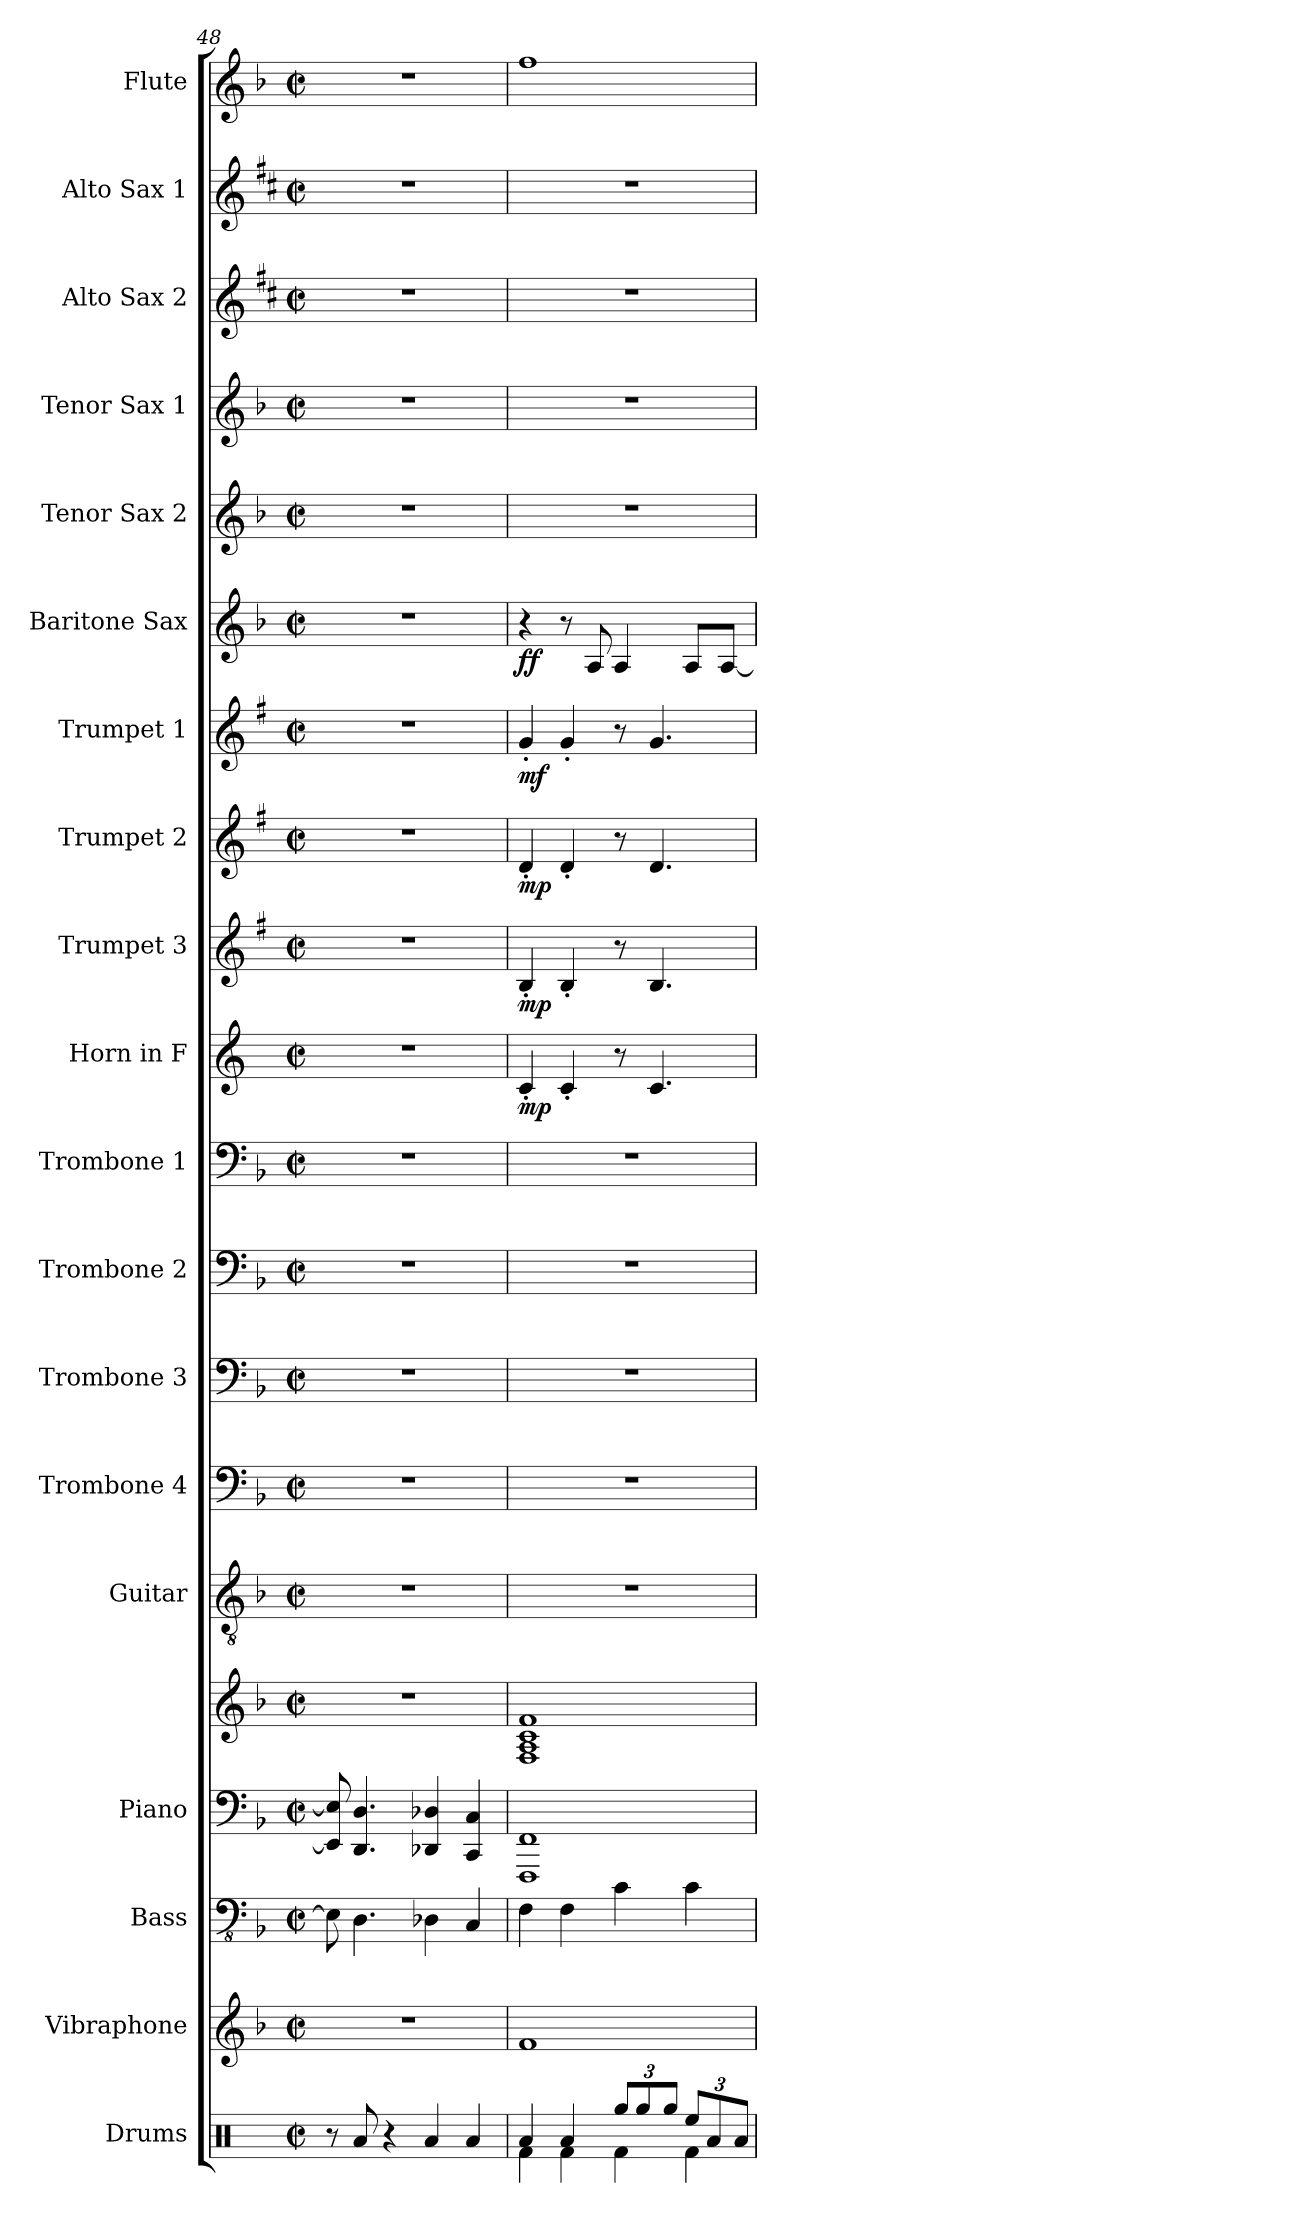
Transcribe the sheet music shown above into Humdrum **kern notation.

**kern	**kern	**kern	**kern	**kern	**kern	**kern	**kern	**kern	**kern	**kern	**dynam	**kern	**dynam	**kern	**dynam	**kern	**dynam	**kern	**dynam	**kern	**kern	**kern	**kern	**kern
*part19	*part18	*part17	*part16	*part16	*part15	*part14	*part13	*part12	*part11	*part10	*part10	*part9	*part9	*part8	*part8	*part7	*part7	*part6	*part6	*part5	*part4	*part3	*part2	*part1
*staff20	*staff19	*staff18	*staff17	*staff16	*staff15	*staff14	*staff13	*staff12	*staff11	*staff10	*staff10	*staff9	*staff9	*staff8	*staff8	*staff7	*staff7	*staff6	*staff6	*staff5	*staff4	*staff3	*staff2	*staff1
*I"Drums	*I"Vibraphone	*I"Bass	*I"Piano	*	*I"Guitar	*I"Trombone 4	*I"Trombone 3	*I"Trombone 2	*I"Trombone 1	*I"Horn in F	*	*I"Trumpet 3	*	*I"Trumpet 2	*	*I"Trumpet 1	*	*I"Baritone Sax	*	*I"Tenor Sax 2	*I"Tenor Sax 1	*I"Alto Sax 2	*I"Alto Sax 1	*I"Flute
*I'Drums	*I'Vib.	*I'Bass	*I'Piano	*	*I'Gtr.	*I'Tbn. 4	*I'Tbn. 3	*I'Tbn. 2	*I'Tbn. 1	*	*	*I'Tpt. 3	*	*I'Tpt. 2	*	*I'Tpt. 1	*	*I'Bari	*	*I'Tenor 2	*I'Tenor 1	*I'Alto 2	*I'Alto 1	*I'Fl.
!!LO:PB:g=z
*clefX	*clefG2	*clefFv4	*clefF4	*clefG2	*clefGv2	*clefF4	*clefF4	*clefF4	*clefF4	*clefG2	*	*clefG2	*	*clefG2	*	*clefG2	*	*clefG2	*	*clefG2	*clefG2	*clefG2	*clefG2	*clefG2
*	*	*	*	*	*	*	*	*	*	*ITrd4c7	*	*ITrd1c2	*	*ITrd1c2	*	*ITrd1c2	*	*ITrd12c21	*	*ITrd8c14	*ITrd8c14	*ITrd5c9	*ITrd5c9	*
*k[]	*k[b-]	*k[b-]	*k[b-]	*k[b-]	*k[b-]	*k[b-]	*k[b-]	*k[b-]	*k[b-]	*k[b-]	*	*k[b-]	*	*k[b-]	*	*k[b-]	*	*k[b-]	*	*k[b-]	*k[b-]	*k[b-]	*k[b-]	*k[b-]
*M2/2	*M2/2	*M2/2	*M2/2	*M2/2	*M2/2	*M2/2	*M2/2	*M2/2	*M2/2	*M2/2	*	*M2/2	*	*M2/2	*	*M2/2	*	*M2/2	*	*M2/2	*M2/2	*M2/2	*M2/2	*M2/2
*met(c|)	*met(c|)	*met(c|)	*met(c|)	*met(c|)	*met(c|)	*met(c|)	*met(c|)	*met(c|)	*met(c|)	*met(c|)	*	*met(c|)	*	*met(c|)	*	*met(c|)	*	*met(c|)	*	*met(c|)	*met(c|)	*met(c|)	*met(c|)	*met(c|)
=48	=48	=48	=48	=48	=48	=48	=48	=48	=48	=48	=48	=48	=48	=48	=48	=48	=48	=48	=48	=48	=48	=48	=48	=48
8r	1r	8EE-\]	8EE-/] 8E-/]	1r	1r	1r	1r	1r	1r	1r	.	1r	.	1r	.	1r	.	1r	.	1r	1r	1r	1r	1r
8Ra/	.	4.DD\	4.DD/ 4.D/	.	.	.	.	.	.	.	.	.	.	.	.	.	.	.	.	.	.	.	.	.
4r	.	.	.	.	.	.	.	.	.	.	.	.	.	.	.	.	.	.	.	.	.	.	.	.
4Ra/	.	4DD-X\	4DD-X/ 4D-X/	.	.	.	.	.	.	.	.	.	.	.	.	.	.	.	.	.	.	.	.	.
4Ra/	.	4CC/	4CC/ 4C/	.	.	.	.	.	.	.	.	.	.	.	.	.	.	.	.	.	.	.	.	.
=49	=49	=49	=49	=49	=49	=49	=49	=49	=49	=49	=49	=49	=49	=49	=49	=49	=49	=49	=49	=49	=49	=49	=49	=49
*^	*	*	*	*	*	*	*	*	*	*	*	*	*	*	*	*	*	*	*	*	*	*	*	*
!	!	!	!	!	!	!	!	!	!	!	!	!LO:DY:b	!	!LO:DY:b	!	!LO:DY:b	!	!LO:DY:b	!	!LO:DY:b	!	!	!	!	!
4Ra/	4Rf\	1f	4FF\	1FFF 1FF	1F 1A 1c 1f	1r	1r	1r	1r	1r	4F'/	mp	4A'/	mp	4c'/	mp	4f'/	mf	4r	ff	1r	1r	1r	1r	1ff
4Ra/	4Rf\	.	4FF\	.	.	.	.	.	.	.	4F'/	.	4A'/	.	4c'/	.	4f'/	.	8r	.	.	.	.	.	.
.	.	.	.	.	.	.	.	.	.	.	.	.	.	.	.	.	.	.	8AA/	.	.	.	.	.	.
*Xbrackettup	*	*	*	*	*	*	*	*	*	*	*	*	*	*	*	*	*	*	*	*	*	*	*	*	*
12Rgg/L	4Rf\	.	4C\	.	.	.	.	.	.	.	8r	.	8r	.	8r	.	8r	.	4AA/	.	.	.	.	.	.
12Rgg/	.	.	.	.	.	.	.	.	.	.	.	.	.	.	.	.	.	.	.	.	.	.	.	.	.
.	.	.	.	.	.	.	.	.	.	.	4.F/	.	4.A/	.	4.c/	.	4.f/	.	.	.	.	.	.	.	.
12Rgg/J	.	.	.	.	.	.	.	.	.	.	.	.	.	.	.	.	.	.	.	.	.	.	.	.	.
12Ree/L	4Rf\	.	4C\	.	.	.	.	.	.	.	.	.	.	.	.	.	.	.	8AA/L	.	.	.	.	.	.
12Ra/	.	.	.	.	.	.	.	.	.	.	.	.	.	.	.	.	.	.	.	.	.	.	.	.	.
.	.	.	.	.	.	.	.	.	.	.	.	.	.	.	.	.	.	.	[8AA/J	.	.	.	.	.	.
12Ra/J	.	.	.	.	.	.	.	.	.	.	.	.	.	.	.	.	.	.	.	.	.	.	.	.	.
*v	*v	*	*	*	*	*	*	*	*	*	*	*	*	*	*	*	*	*	*	*	*	*	*	*	*
=	=	=	=	=	=	=	=	=	=	=	=	=	=	=	=	=	=	=	=	=	=	=	=	=
*-	*-	*-	*-	*-	*-	*-	*-	*-	*-	*-	*-	*-	*-	*-	*-	*-	*-	*-	*-	*-	*-	*-	*-	*-
